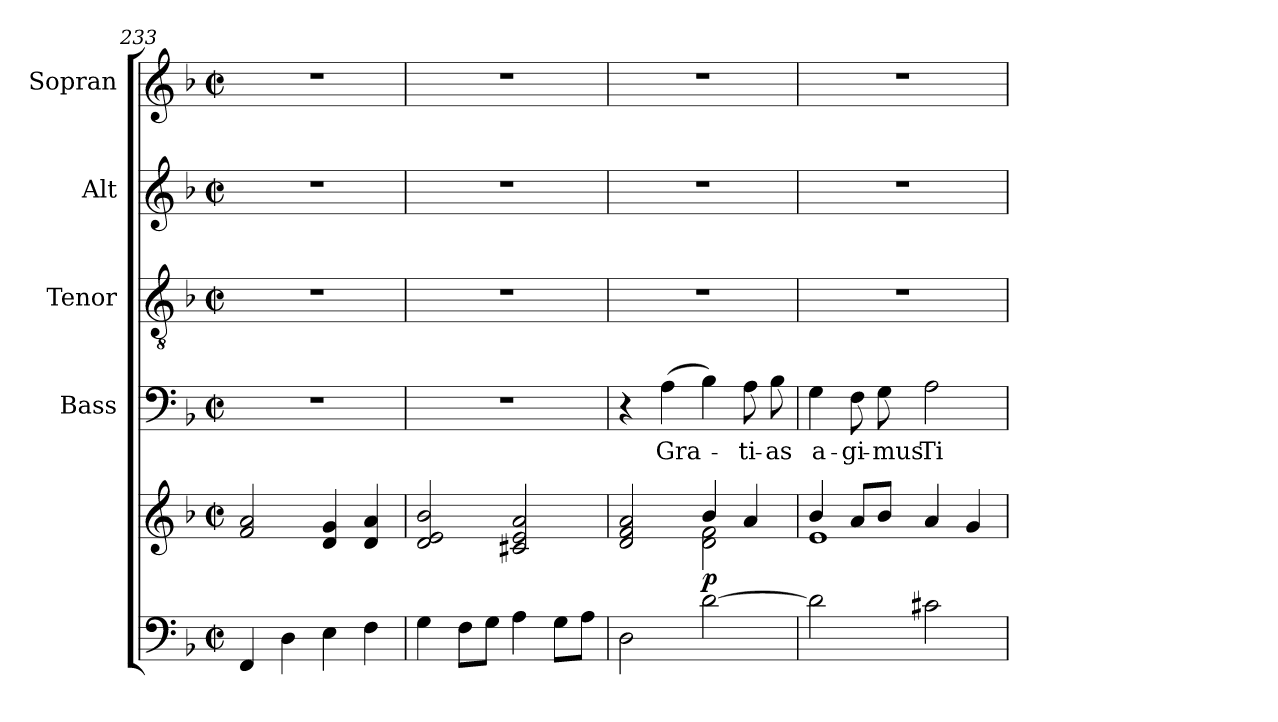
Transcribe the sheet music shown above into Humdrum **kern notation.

**kern	**kern	**dynam	**kern	**text	**kern	**kern	**kern
*part5	*part5	*part5	*part4	*part4	*part3	*part2	*part1
*staff6	*staff5	*staff5/6	*staff4	*staff4	*staff3	*staff2	*staff1
*	*	*	*I"Bass	*	*I"Tenor	*I"Alt	*I"Sopran
*	*	*	*I'B.	*	*I'T.	*I'A.	*I'S.
*clefF4	*clefG2	*	*clefF4	*	*clefGv2	*clefG2	*clefG2
*k[b-]	*k[b-]	*	*k[b-]	*	*k[b-]	*k[b-]	*k[b-]
*F:	*F:	*	*F:	*	*F:	*F:	*F:
*M2/2	*M2/2	*	*M2/2	*	*M2/2	*M2/2	*M2/2
*met(c|)	*met(c|)	*	*met(c|)	*	*met(c|)	*met(c|)	*met(c|)
=233	=233	=233	=233	=233	=233	=233	=233
4FF/	2f/ 2a/	.	1r	.	1r	1r	1r
4D\	.	.	.	.	.	.	.
4E\	4d/ 4g/	.	.	.	.	.	.
4F\	4d/ 4a/	.	.	.	.	.	.
!!LO:LB:g=z
=234	=234	=234	=234	=234	=234	=234	=234
4G\	2d/ 2e/ 2b-/	.	1r	.	1r	1r	1r
8F\L	.	.	.	.	.	.	.
8G\J	.	.	.	.	.	.	.
4A\	2c#X/ 2e/ 2a/	.	.	.	.	.	.
8G\L	.	.	.	.	.	.	.
8A\J	.	.	.	.	.	.	.
=235	=235	=235	=235	=235	=235	=235	=235
*	*^	*	*	*	*	*	*
2D\	2d/ 2f/ 2a/	2ryy	.	4r	.	1r	1r	1r
!	!	!	!	!	!LO:LY:b	!	!	!
.	.	.	.	(>4A\	Gra-	.	.	.
!	!	!	!LO:DY:a=2	!	!	!	!	!
[2d\	4b-/	2d\ 2f\	p	4B-\)	.	.	.	.
!	!	!	!	!	!LO:LY:b	!	!	!
.	4a/	.	.	8A\	-ti-	.	.	.
!	!	!	!	!	!LO:LY:b	!	!	!
.	.	.	.	8B-\	-as	.	.	.
=236	=236	=236	=236	=236	=236	=236	=236	=236
!	!	!	!	!	!LO:LY:b	!	!	!
2d\]	4b-/	1e	.	4G\	a-	1r	1r	1r
!	!	!	!	!	!LO:LY:b	!	!	!
.	8a/L	.	.	8F\	-gi-	.	.	.
!	!	!	!	!	!LO:LY:b	!	!	!
.	8b-/J	.	.	8G\	-mus	.	.	.
!	!	!	!	!	!LO:LY:b	!	!	!
2c#X\	4a/	.	.	2A\	Ti-	.	.	.
.	4g/	.	.	.	.	.	.	.
*	*v	*v	*	*	*	*	*	*
=	=	=	=	=	=	=	=
*-	*-	*-	*-	*-	*-	*-	*-
